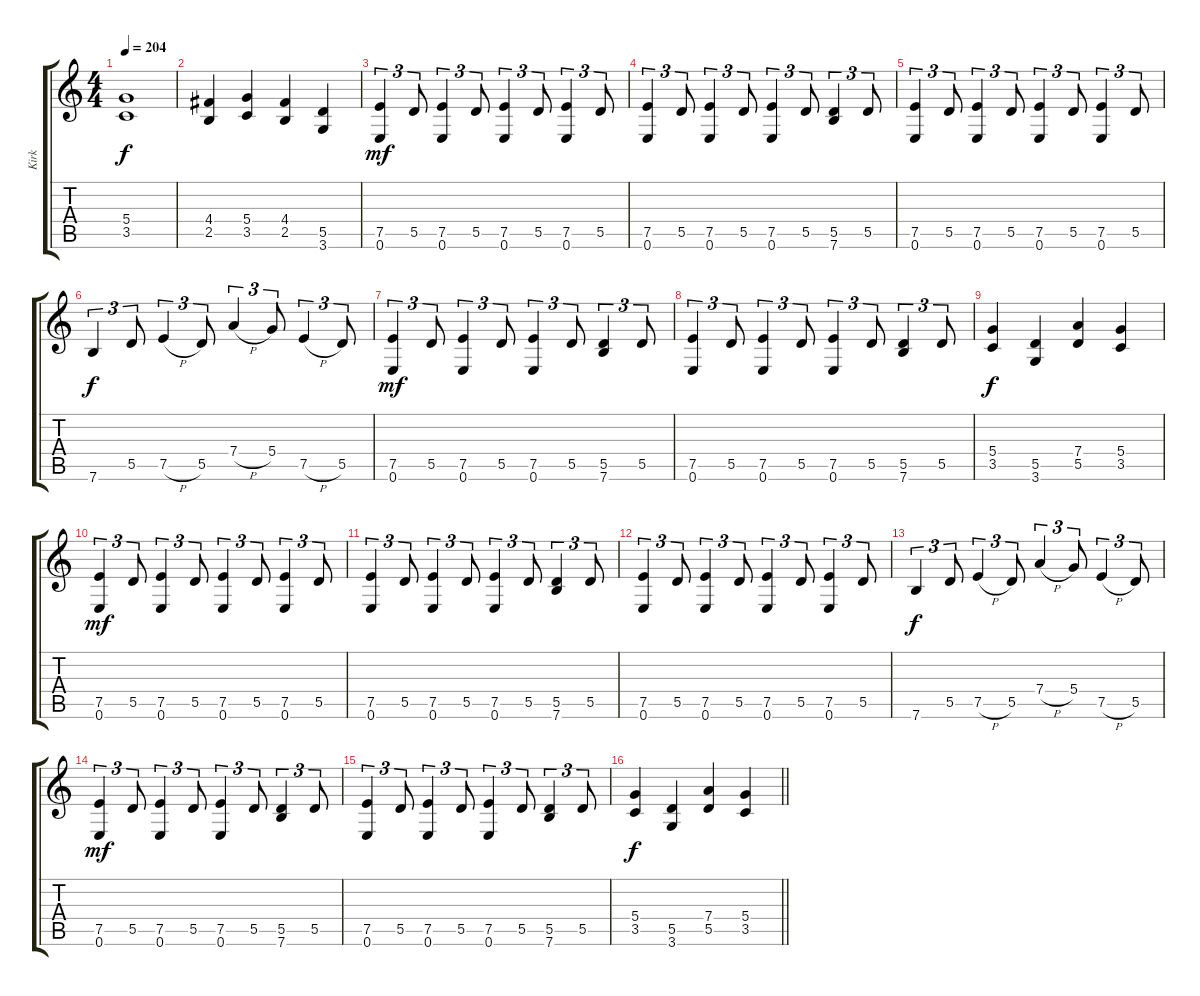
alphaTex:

\track ("Kirk" "Kirk") {instrument distortionguitar}
\staff {score tabs}
\tuning (E4 B3 G3 D3 A2 E2) {hide}
\ts (4 4)
\tempo 204
\clef g2
\ks c
(5.4 3.5).1{dy f} |
(4.4 2.5).4 (5.4 3.5).4 (4.4 2.5).4 (5.5 3.6).4 |
(7.5 0.6).4{tu (3 2) dy mf} 5.5.8{tu (3 2)} (7.5 0.6).4{tu (3 2)} 5.5.8{tu (3 2)} (7.5 0.6).4{tu (3 2)} 5.5.8{tu (3 2)} (7.5 0.6).4{tu (3 2)} 5.5.8{tu (3 2)} |
(7.5 0.6).4{tu (3 2)} 5.5.8{tu (3 2)} (7.5 0.6).4{tu (3 2)} 5.5.8{tu (3 2)} (7.5 0.6).4{tu (3 2)} 5.5.8{tu (3 2)} (5.5 7.6).4{tu (3 2)} 5.5.8{tu (3 2)} |
(7.5 0.6).4{tu (3 2)} 5.5.8{tu (3 2)} (7.5 0.6).4{tu (3 2)} 5.5.8{tu (3 2)} (7.5 0.6).4{tu (3 2)} 5.5.8{tu (3 2)} (7.5 0.6).4{tu (3 2)} 5.5.8{tu (3 2)} |
7.6.4{tu (3 2) dy f} 5.5.8{tu (3 2)} 7.5{h}.4{tu (3 2)} 5.5.8{tu (3 2)} 7.4{h}.4{tu (3 2)} 5.4.8{tu (3 2)} 7.5{h}.4{tu (3 2)} 5.5.8{tu (3 2)} |
(7.5 0.6).4{tu (3 2) dy mf} 5.5.8{tu (3 2)} (7.5 0.6).4{tu (3 2)} 5.5.8{tu (3 2)} (7.5 0.6).4{tu (3 2)} 5.5.8{tu (3 2)} (5.5 7.6).4{tu (3 2)} 5.5.8{tu (3 2)} |
(7.5 0.6).4{tu (3 2)} 5.5.8{tu (3 2)} (7.5 0.6).4{tu (3 2)} 5.5.8{tu (3 2)} (7.5 0.6).4{tu (3 2)} 5.5.8{tu (3 2)} (5.5 7.6).4{tu (3 2)} 5.5.8{tu (3 2)} |
(5.4 3.5).4{dy f} (5.5 3.6).4 (7.4 5.5).4 (5.4 3.5).4 |
(7.5 0.6).4{tu (3 2) dy mf} 5.5.8{tu (3 2)} (7.5 0.6).4{tu (3 2)} 5.5.8{tu (3 2)} (7.5 0.6).4{tu (3 2)} 5.5.8{tu (3 2)} (7.5 0.6).4{tu (3 2)} 5.5.8{tu (3 2)} |
(7.5 0.6).4{tu (3 2)} 5.5.8{tu (3 2)} (7.5 0.6).4{tu (3 2)} 5.5.8{tu (3 2)} (7.5 0.6).4{tu (3 2)} 5.5.8{tu (3 2)} (5.5 7.6).4{tu (3 2)} 5.5.8{tu (3 2)} |
(7.5 0.6).4{tu (3 2)} 5.5.8{tu (3 2)} (7.5 0.6).4{tu (3 2)} 5.5.8{tu (3 2)} (7.5 0.6).4{tu (3 2)} 5.5.8{tu (3 2)} (7.5 0.6).4{tu (3 2)} 5.5.8{tu (3 2)} |
7.6.4{tu (3 2) dy f} 5.5.8{tu (3 2)} 7.5{h}.4{tu (3 2)} 5.5.8{tu (3 2)} 7.4{h}.4{tu (3 2)} 5.4.8{tu (3 2)} 7.5{h}.4{tu (3 2)} 5.5.8{tu (3 2)} |
(7.5 0.6).4{tu (3 2) dy mf} 5.5.8{tu (3 2)} (7.5 0.6).4{tu (3 2)} 5.5.8{tu (3 2)} (7.5 0.6).4{tu (3 2)} 5.5.8{tu (3 2)} (5.5 7.6).4{tu (3 2)} 5.5.8{tu (3 2)} |
(7.5 0.6).4{tu (3 2)} 5.5.8{tu (3 2)} (7.5 0.6).4{tu (3 2)} 5.5.8{tu (3 2)} (7.5 0.6).4{tu (3 2)} 5.5.8{tu (3 2)} (5.5 7.6).4{tu (3 2)} 5.5.8{tu (3 2)} |
\barLineRight lightlight
(5.4 3.5).4{dy f} (5.5 3.6).4 (7.4 5.5).4 (5.4 3.5).4
